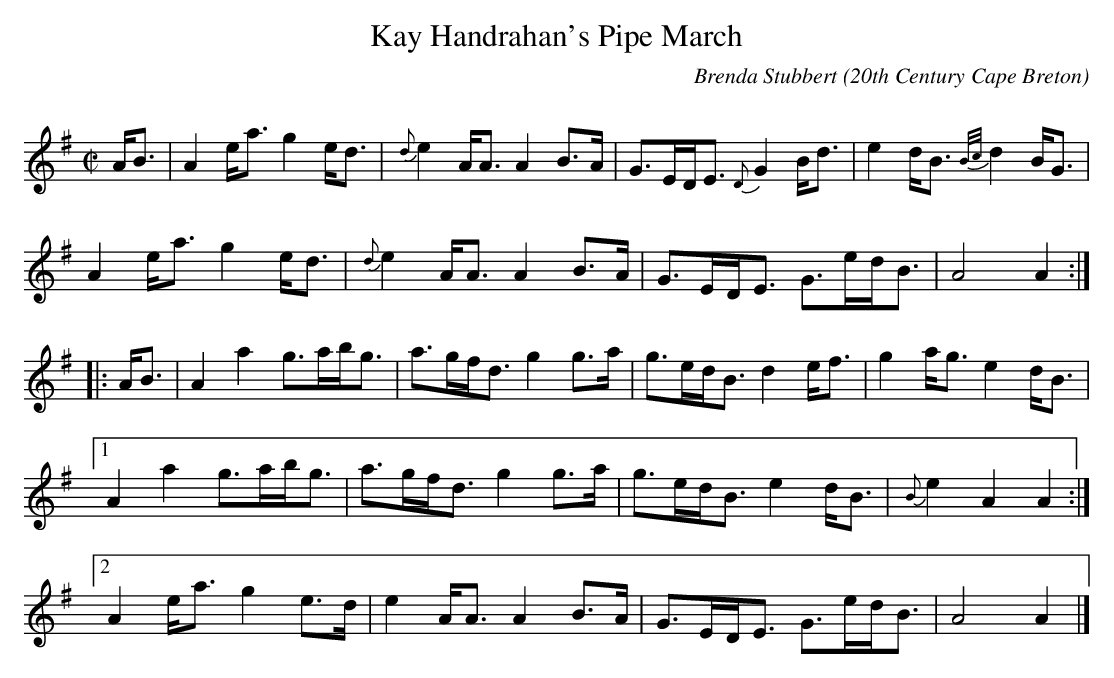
X:1
T:Kay Handrahan's Pipe March
C:Brenda Stubbert
O:20th Century Cape Breton
Q:244
L:1/8
M:C|
K:Ador
A<B|A2 e<a g2 e<d|{d}e2 A<A A2 B>A| G>ED<E {D}G2 B<d|e2 d<B {B/c/}d2B<G|!
A2 e<a g2 e<d|{d}e2 A<A A2 B>A|G>ED<E G>ed<B|A4 A2:|!
|:A<B|A2 a2  g>ab<g| a>gf<d g2 g>a  |g>ed<B d2 e<f|g2 a<g e2 d<B|!
[1A2 a2 g>ab<g|a>gf<d g2 g>a|g>ed<B e2 d<B|{B}e2 A2 A2:|!
[2A2e<a g2 e>d|e2 A<A A2 B>A |G>ED<E G>ed<B|A4 A2|]!
